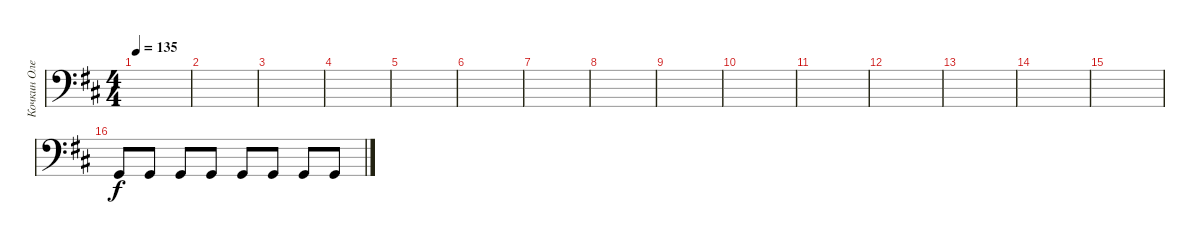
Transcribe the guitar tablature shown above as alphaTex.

\track ("Кочкин Олег" "Кочкин Оле") {instrument electricbassfinger}
\staff {score}
\tuning (G2 D2 A1 E1) {hide}
\ts (4 4)
\tempo 135
\clef f4
\ks d
|
|
|
|
|
|
|
|
|
|
|
|
|
|
|
3.4.8 3.4.8 3.4.8 3.4.8 3.4.8 3.4.8 3.4.8 3.4.8
